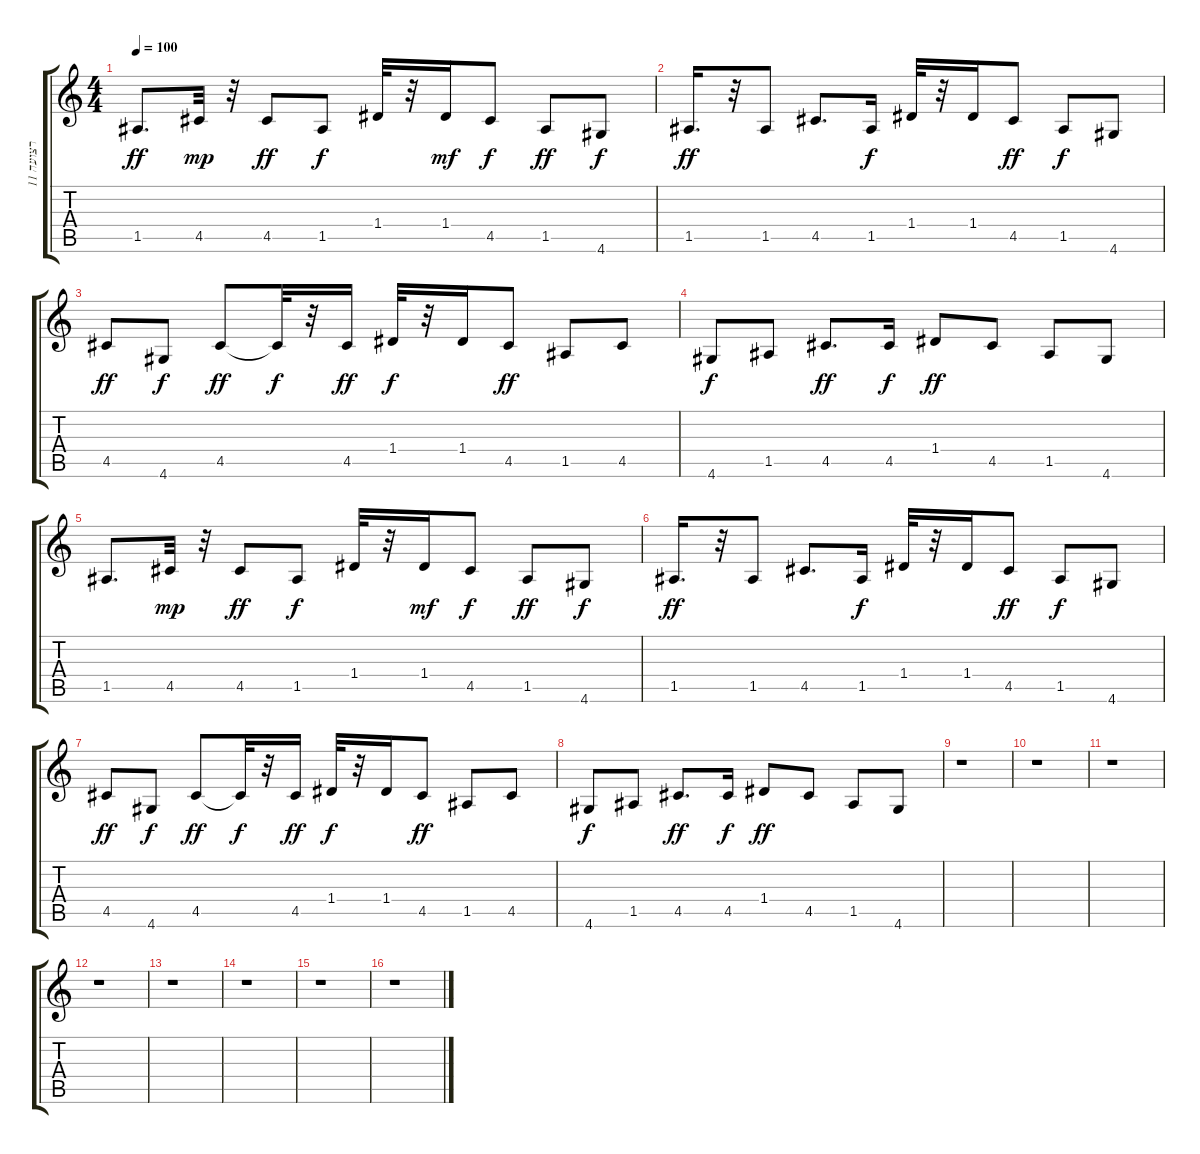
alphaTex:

\track ("רצועה 11" "רצועה 11") {instrument distortionguitar}
\staff {score tabs}
\tuning (E4 B3 G3 D3 A2 E2) {hide}
\ts (4 4)
\tempo 100
\clef g2
\ks c
1.5.8{d dy ff} 4.5.32{dy mp} r.32 4.5.8{dy ff} 1.5.8{dy f} 1.4.32 r.32 1.4.16{dy mf} 4.5.8{dy f} 1.5.8{dy ff} 4.6.8{dy f} |
1.5.16{d dy ff} r.32 1.5.8 4.5.8{d} 1.5.16{dy f} 1.4.32 r.32 1.4.16 4.5.8{dy ff} 1.5.8{dy f} 4.6.8 |
4.5.8{dy ff} 4.6.8{dy f} 4.5.8{dy ff} 4.5{t}.32{dy f} r.32 4.5.16{dy ff} 1.4.32{dy f} r.32 1.4.16 4.5.8{dy ff} 1.5.8 4.5.8 |
4.6.8{dy f} 1.5.8 4.5.8{d dy ff} 4.5.16{dy f} 1.4.8{dy ff} 4.5.8 1.5.8 4.6.8 |
1.5.8{d} 4.5.32{dy mp} r.32 4.5.8{dy ff} 1.5.8{dy f} 1.4.32 r.32 1.4.16{dy mf} 4.5.8{dy f} 1.5.8{dy ff} 4.6.8{dy f} |
1.5.16{d dy ff} r.32 1.5.8 4.5.8{d} 1.5.16{dy f} 1.4.32 r.32 1.4.16 4.5.8{dy ff} 1.5.8{dy f} 4.6.8 |
4.5.8{dy ff} 4.6.8{dy f} 4.5.8{dy ff} 4.5{t}.32{dy f} r.32 4.5.16{dy ff} 1.4.32{dy f} r.32 1.4.16 4.5.8{dy ff} 1.5.8 4.5.8 |
4.6.8{dy f} 1.5.8 4.5.8{d dy ff} 4.5.16{dy f} 1.4.8{dy ff} 4.5.8 1.5.8 4.6.8 |
r.1 |
r.1 |
r.1 |
r.1 |
r.1 |
r.1 |
r.1 |
r.1
